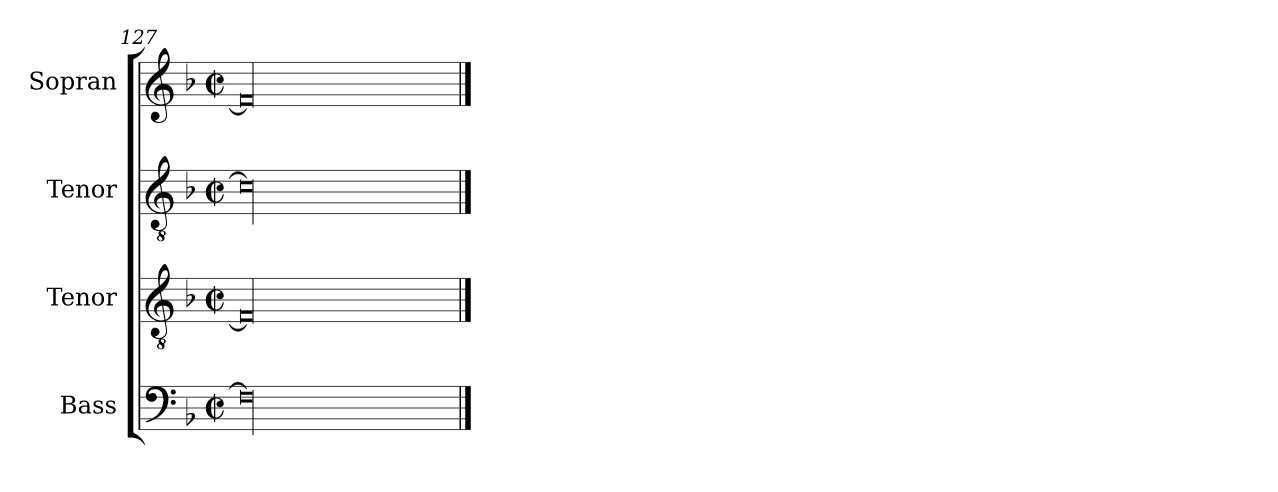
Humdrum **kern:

**kern	**kern	**kern	**kern
*part4	*part3	*part2	*part1
*staff4	*staff3	*staff2	*staff1
*I"Bass	*I"Tenor	*I"Tenor	*I"Sopran
*	*I'Tenor	*	*
*clefF4	*clefGv2	*clefGv2	*clefG2
*	*ITrd7c12	*ITrd7c12	*
*k[b-]	*k[b-]	*k[b-]	*k[b-]
*F:	*F:	*F:	*F:
*M2/2	*M2/2	*M2/2	*M2/2
*met(c|)	*met(c|)	*met(c|)	*met(c|)
=127	=127	=127	=127
00Fi]	00FFi]	00Ci]	00fi]
==	==	==	==
*-	*-	*-	*-
